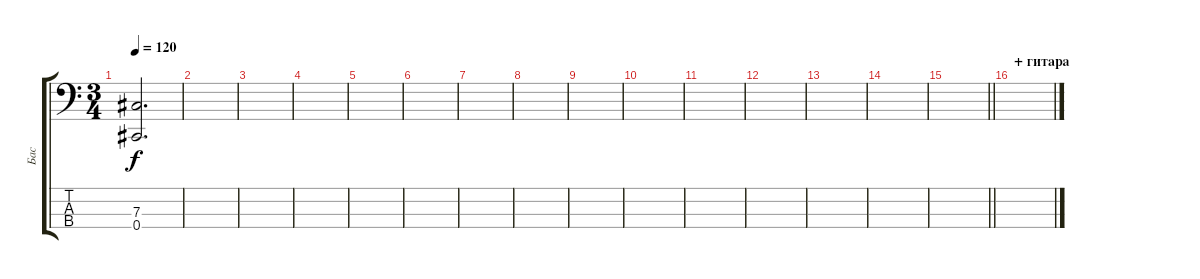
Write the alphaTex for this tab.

\track ("Бас" "Бас") {instrument electricbassfinger}
\staff {score tabs}
\tuning (E2 B1 Gb1 Db1) {hide}
\ts (3 4)
\tempo 120
\clef f4
\ks c
(7.3{t} 0.4{t}).2{d dy f} |
|
|
|
|
|
|
|
|
|
|
|
|
|
\barLineRight lightlight
|
\section ("" "+ гитара")
